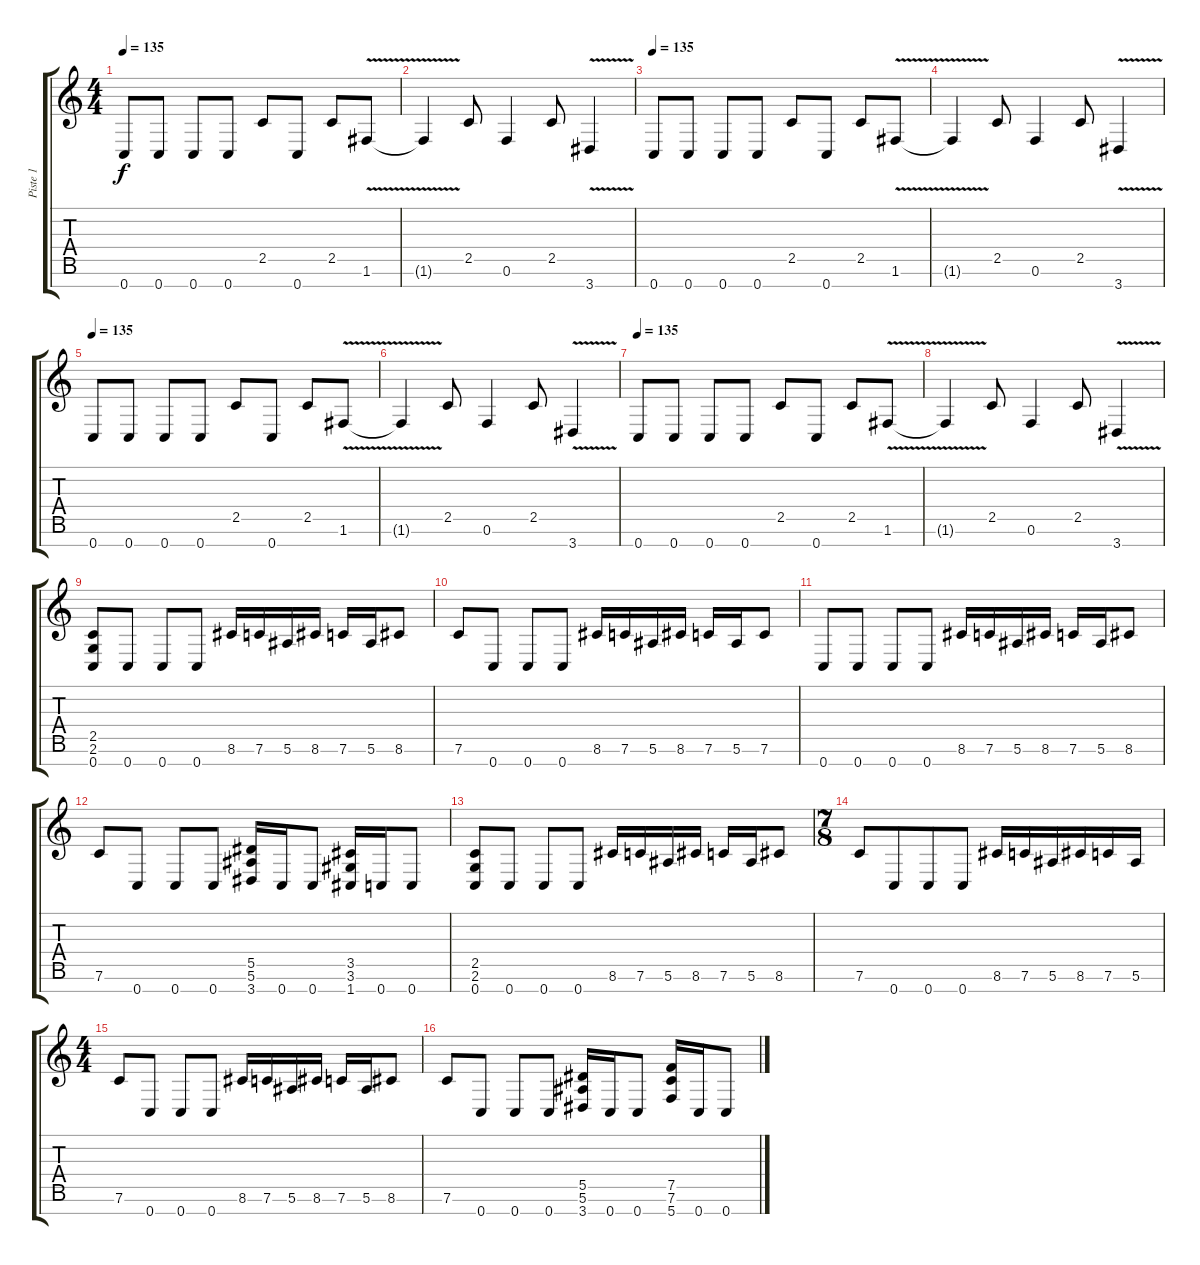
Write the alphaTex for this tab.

\track ("Piste 1" "Piste 1") {instrument distortionguitar}
\staff {score tabs}
\tuning (F4 C4 Ab3 Eb3 Bb2 F2 C2) {hide}
\ts (4 4)
\tempo 135
\clef g2
\ks c
0.7.8{dy f} 0.7.8 0.7.8 0.7.8 2.5.8 0.7.8 2.5.8 1.6{v}.8 |
1.6{t}.4 2.5.8 0.6.4 2.5.8 3.7{v}.4 |
\tempo 135
0.7.8 0.7.8 0.7.8 0.7.8 2.5.8 0.7.8 2.5.8 1.6{v}.8 |
1.6{t}.4 2.5.8 0.6.4 2.5.8 3.7{v}.4 |
\tempo 135
0.7.8 0.7.8 0.7.8 0.7.8 2.5.8 0.7.8 2.5.8 1.6{v}.8 |
1.6{t}.4 2.5.8 0.6.4 2.5.8 3.7{v}.4 |
\tempo 135
0.7.8 0.7.8 0.7.8 0.7.8 2.5.8 0.7.8 2.5.8 1.6{v}.8 |
1.6{t}.4 2.5.8 0.6.4 2.5.8 3.7{v}.4 |
(2.5 2.6 0.7).8 0.7.8 0.7.8 0.7.8 8.6.16 7.6.16 5.6.16 8.6.16 7.6.16 5.6.16 8.6.8 |
7.6.8 0.7.8 0.7.8 0.7.8 8.6.16 7.6.16 5.6.16 8.6.16 7.6.16 5.6.16 7.6.8 |
0.7.8 0.7.8 0.7.8 0.7.8 8.6.16 7.6.16 5.6.16 8.6.16 7.6.16 5.6.16 8.6.8 |
7.6.8 0.7.8 0.7.8 0.7.8 (5.5 5.6 3.7).16 0.7.16 0.7.8 (3.5 3.6 1.7).16 0.7.16 0.7.8 |
(2.5 2.6 0.7).8 0.7.8 0.7.8 0.7.8 8.6.16 7.6.16 5.6.16 8.6.16 7.6.16 5.6.16 8.6.8 |
\ts (7 8)
7.6.8 0.7.8 0.7.8 0.7.8 8.6.16 7.6.16 5.6.16 8.6.16 7.6.16 5.6.16 |
\ts (4 4)
7.6.8 0.7.8 0.7.8 0.7.8 8.6.16 7.6.16 5.6.16 8.6.16 7.6.16 5.6.16 8.6.8 |
7.6.8 0.7.8 0.7.8 0.7.8 (5.5 5.6 3.7).16 0.7.16 0.7.8 (7.5 7.6 5.7).16 0.7.16 0.7.8
